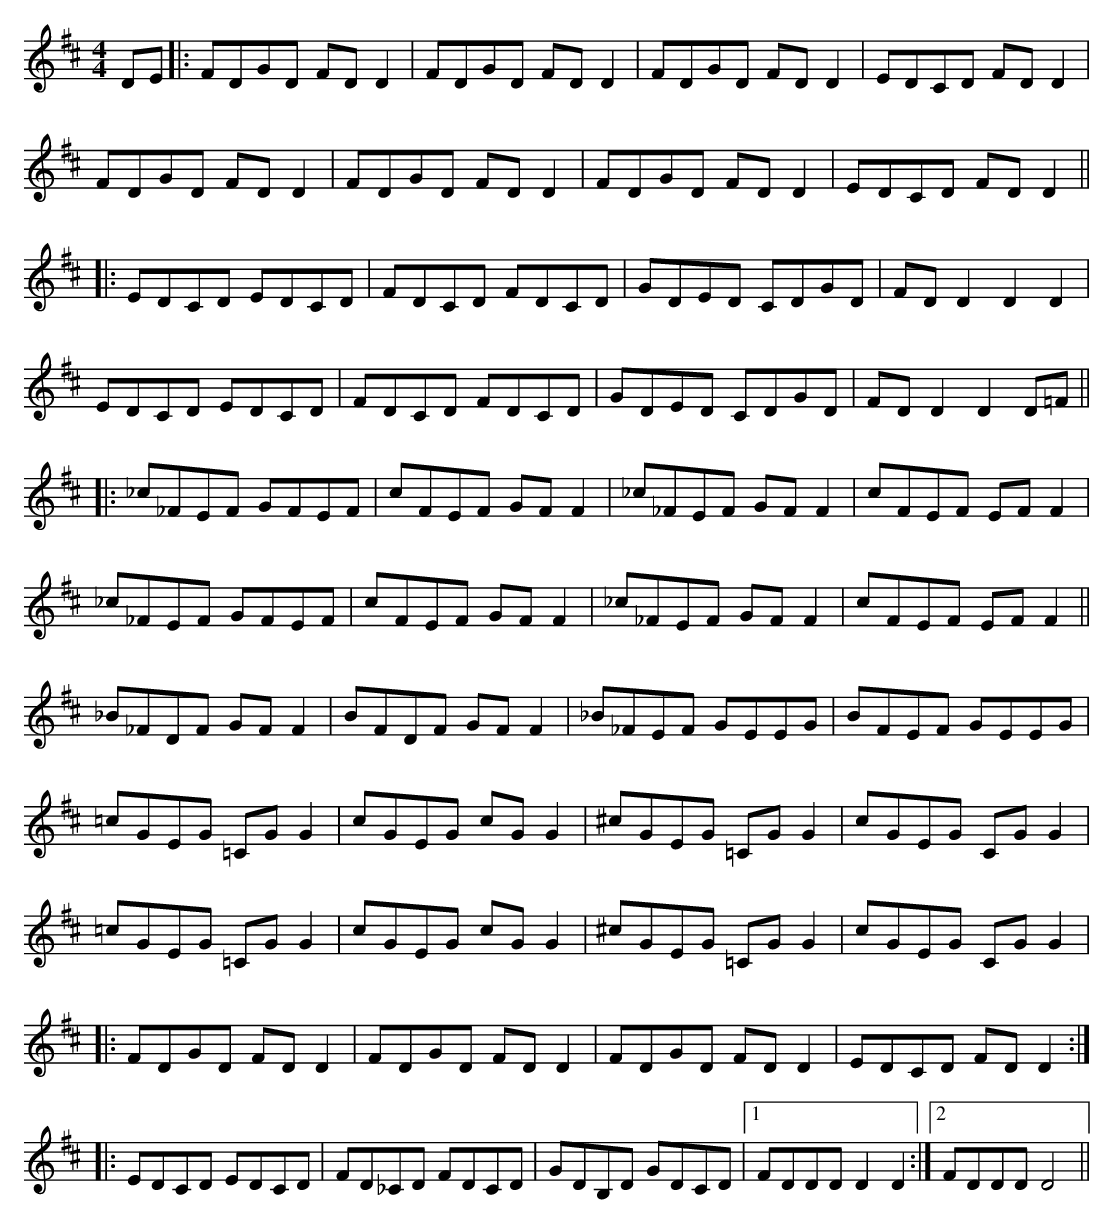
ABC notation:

X:1
M:4/4
K:D
DE|:FDGD FD D2|FDGD FD D2|FDGD FD D2|EDCD FD D2|
FDGD FD D2|FDGD FD D2|FDGD FD D2|EDCD FD D2||
|:EDCD EDCD|FDCD FDCD|GDED CDGD|FD D2 D2 D2|
EDCD EDCD|FDCD FDCD|GDED CDGD|FD D2 D2 D=F||
|:_c_FEF GFEF|cFEF GF F2|_c_FEF GF F2|cFEF EF F2|
_c_FEF GFEF|cFEF GF F2|_c_FEF GF F2|cFEF EF F2||
_B_FDF GF F2|BFDF GF F2|_B_FEF GEEG|BFEF GEEG|
=cGEG =CG G2|cGEG cG G2|^cGEG =CG G2|cGEG CG G2|
=cGEG =CG G2|cGEG cG G2|^cGEG =CG G2|cGEG CG G2|
|:FDGD FD D2|FDGD FD D2|FDGD FD D2|EDCD FD D2:|
|:EDCD EDCD|FD_CD FDCD|GDB,D GDCD|1 FDDD D2 D2:|2 FDDD D4||
